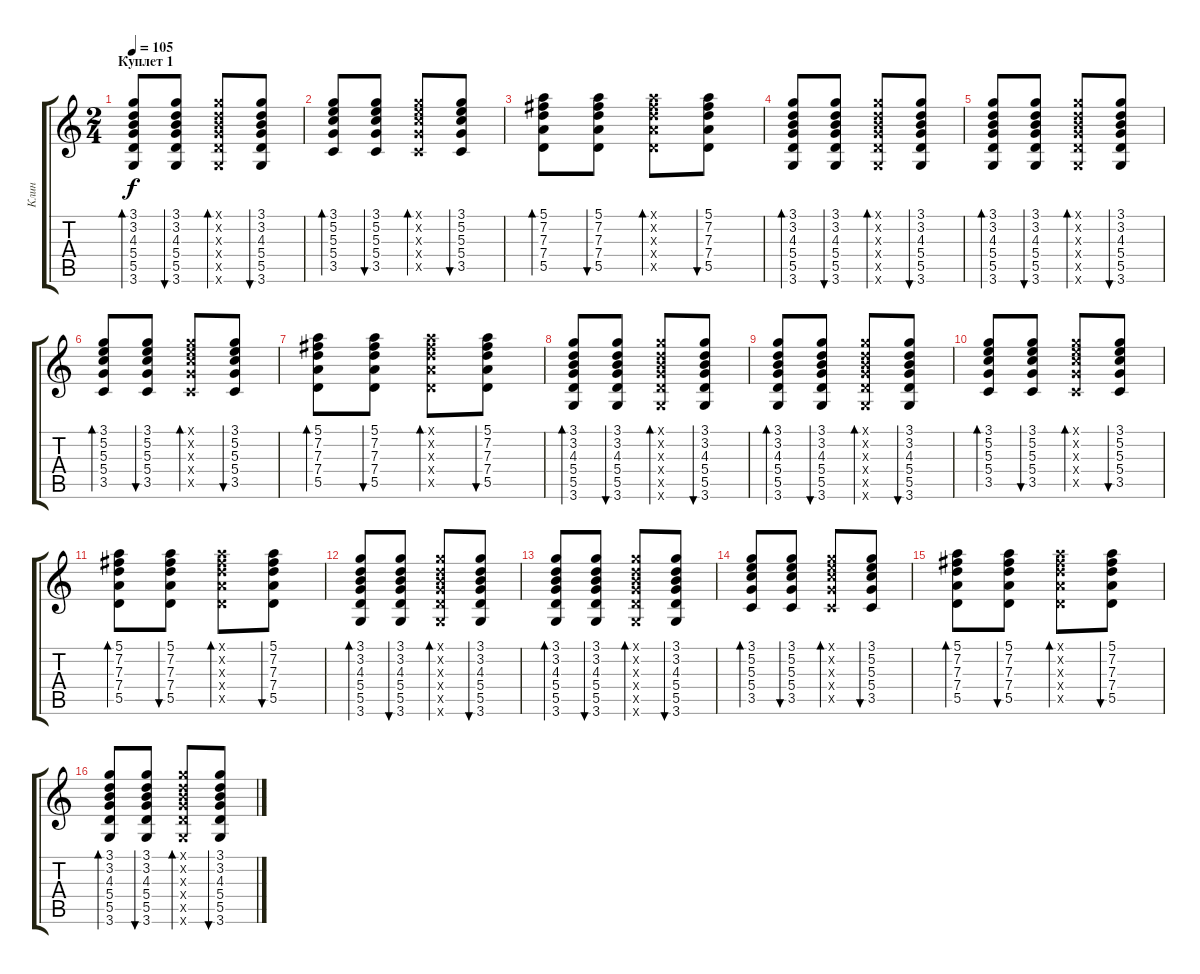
\track ("Клин" "Клин") {instrument electricguitarclean}
\staff {score tabs}
\tuning (E4 B3 G3 D3 A2 E2) {hide}
\ts (2 4)
\section ("" "Куплет 1")
\tempo 105
\clef g2
\ks c
(3.1 3.2 4.3 5.4 5.5 3.6).8{bd 30 dy f} (3.1 3.2 4.3 5.4 5.5 3.6).8{bu 30} (3.1{x} 3.2{x} 4.3{x} 5.4{x} 5.5{x} 3.6{x}).8{bd 30} (3.1 3.2 4.3 5.4 5.5 3.6).8{bu 30} |
(3.1 5.2 5.3 5.4 3.5).8{bd 30} (3.1 5.2 5.3 5.4 3.5).8{bu 30} (3.1{x} 5.2{x} 5.3{x} 5.4{x} 3.5{x}).8{bd 30} (3.1 5.2 5.3 5.4 3.5).8{bu 30} |
(5.1 7.2 7.3 7.4 5.5).8{bd 30} (5.1 7.2 7.3 7.4 5.5).8{bu 30} (5.1{x} 7.2{x} 7.3{x} 7.4{x} 5.5{x}).8{bd 30} (5.1 7.2 7.3 7.4 5.5).8{bu 30} |
(3.1 3.2 4.3 5.4 5.5 3.6).8{bd 30} (3.1 3.2 4.3 5.4 5.5 3.6).8{bu 30} (3.1{x} 3.2{x} 4.3{x} 5.4{x} 5.5{x} 3.6{x}).8{bd 30} (3.1 3.2 4.3 5.4 5.5 3.6).8{bu 30} |
(3.1 3.2 4.3 5.4 5.5 3.6).8{bd 30} (3.1 3.2 4.3 5.4 5.5 3.6).8{bu 30} (3.1{x} 3.2{x} 4.3{x} 5.4{x} 5.5{x} 3.6{x}).8{bd 30} (3.1 3.2 4.3 5.4 5.5 3.6).8{bu 30} |
(3.1 5.2 5.3 5.4 3.5).8{bd 30} (3.1 5.2 5.3 5.4 3.5).8{bu 30} (3.1{x} 5.2{x} 5.3{x} 5.4{x} 3.5{x}).8{bd 30} (3.1 5.2 5.3 5.4 3.5).8{bu 30} |
(5.1 7.2 7.3 7.4 5.5).8{bd 30} (5.1 7.2 7.3 7.4 5.5).8{bu 30} (5.1{x} 7.2{x} 7.3{x} 7.4{x} 5.5{x}).8{bd 30} (5.1 7.2 7.3 7.4 5.5).8{bu 30} |
(3.1 3.2 4.3 5.4 5.5 3.6).8{bd 30} (3.1 3.2 4.3 5.4 5.5 3.6).8{bu 30} (3.1{x} 3.2{x} 4.3{x} 5.4{x} 5.5{x} 3.6{x}).8{bd 30} (3.1 3.2 4.3 5.4 5.5 3.6).8{bu 30} |
(3.1 3.2 4.3 5.4 5.5 3.6).8{bd 30} (3.1 3.2 4.3 5.4 5.5 3.6).8{bu 30} (3.1{x} 3.2{x} 4.3{x} 5.4{x} 5.5{x} 3.6{x}).8{bd 30} (3.1 3.2 4.3 5.4 5.5 3.6).8{bu 30} |
(3.1 5.2 5.3 5.4 3.5).8{bd 30} (3.1 5.2 5.3 5.4 3.5).8{bu 30} (3.1{x} 5.2{x} 5.3{x} 5.4{x} 3.5{x}).8{bd 30} (3.1 5.2 5.3 5.4 3.5).8{bu 30} |
(5.1 7.2 7.3 7.4 5.5).8{bd 30} (5.1 7.2 7.3 7.4 5.5).8{bu 30} (5.1{x} 7.2{x} 7.3{x} 7.4{x} 5.5{x}).8{bd 30} (5.1 7.2 7.3 7.4 5.5).8{bu 30} |
(3.1 3.2 4.3 5.4 5.5 3.6).8{bd 30} (3.1 3.2 4.3 5.4 5.5 3.6).8{bu 30} (3.1{x} 3.2{x} 4.3{x} 5.4{x} 5.5{x} 3.6{x}).8{bd 30} (3.1 3.2 4.3 5.4 5.5 3.6).8{bu 30} |
(3.1 3.2 4.3 5.4 5.5 3.6).8{bd 30} (3.1 3.2 4.3 5.4 5.5 3.6).8{bu 30} (3.1{x} 3.2{x} 4.3{x} 5.4{x} 5.5{x} 3.6{x}).8{bd 30} (3.1 3.2 4.3 5.4 5.5 3.6).8{bu 30} |
(3.1 5.2 5.3 5.4 3.5).8{bd 30} (3.1 5.2 5.3 5.4 3.5).8{bu 30} (3.1{x} 5.2{x} 5.3{x} 5.4{x} 3.5{x}).8{bd 30} (3.1 5.2 5.3 5.4 3.5).8{bu 30} |
(5.1 7.2 7.3 7.4 5.5).8{bd 30} (5.1 7.2 7.3 7.4 5.5).8{bu 30} (5.1{x} 7.2{x} 7.3{x} 7.4{x} 5.5{x}).8{bd 30} (5.1 7.2 7.3 7.4 5.5).8{bu 30} |
(3.1 3.2 4.3 5.4 5.5 3.6).8{bd 30} (3.1 3.2 4.3 5.4 5.5 3.6).8{bu 30} (3.1{x} 3.2{x} 4.3{x} 5.4{x} 5.5{x} 3.6{x}).8{bd 30} (3.1 3.2 4.3 5.4 5.5 3.6).8{bu 30}
